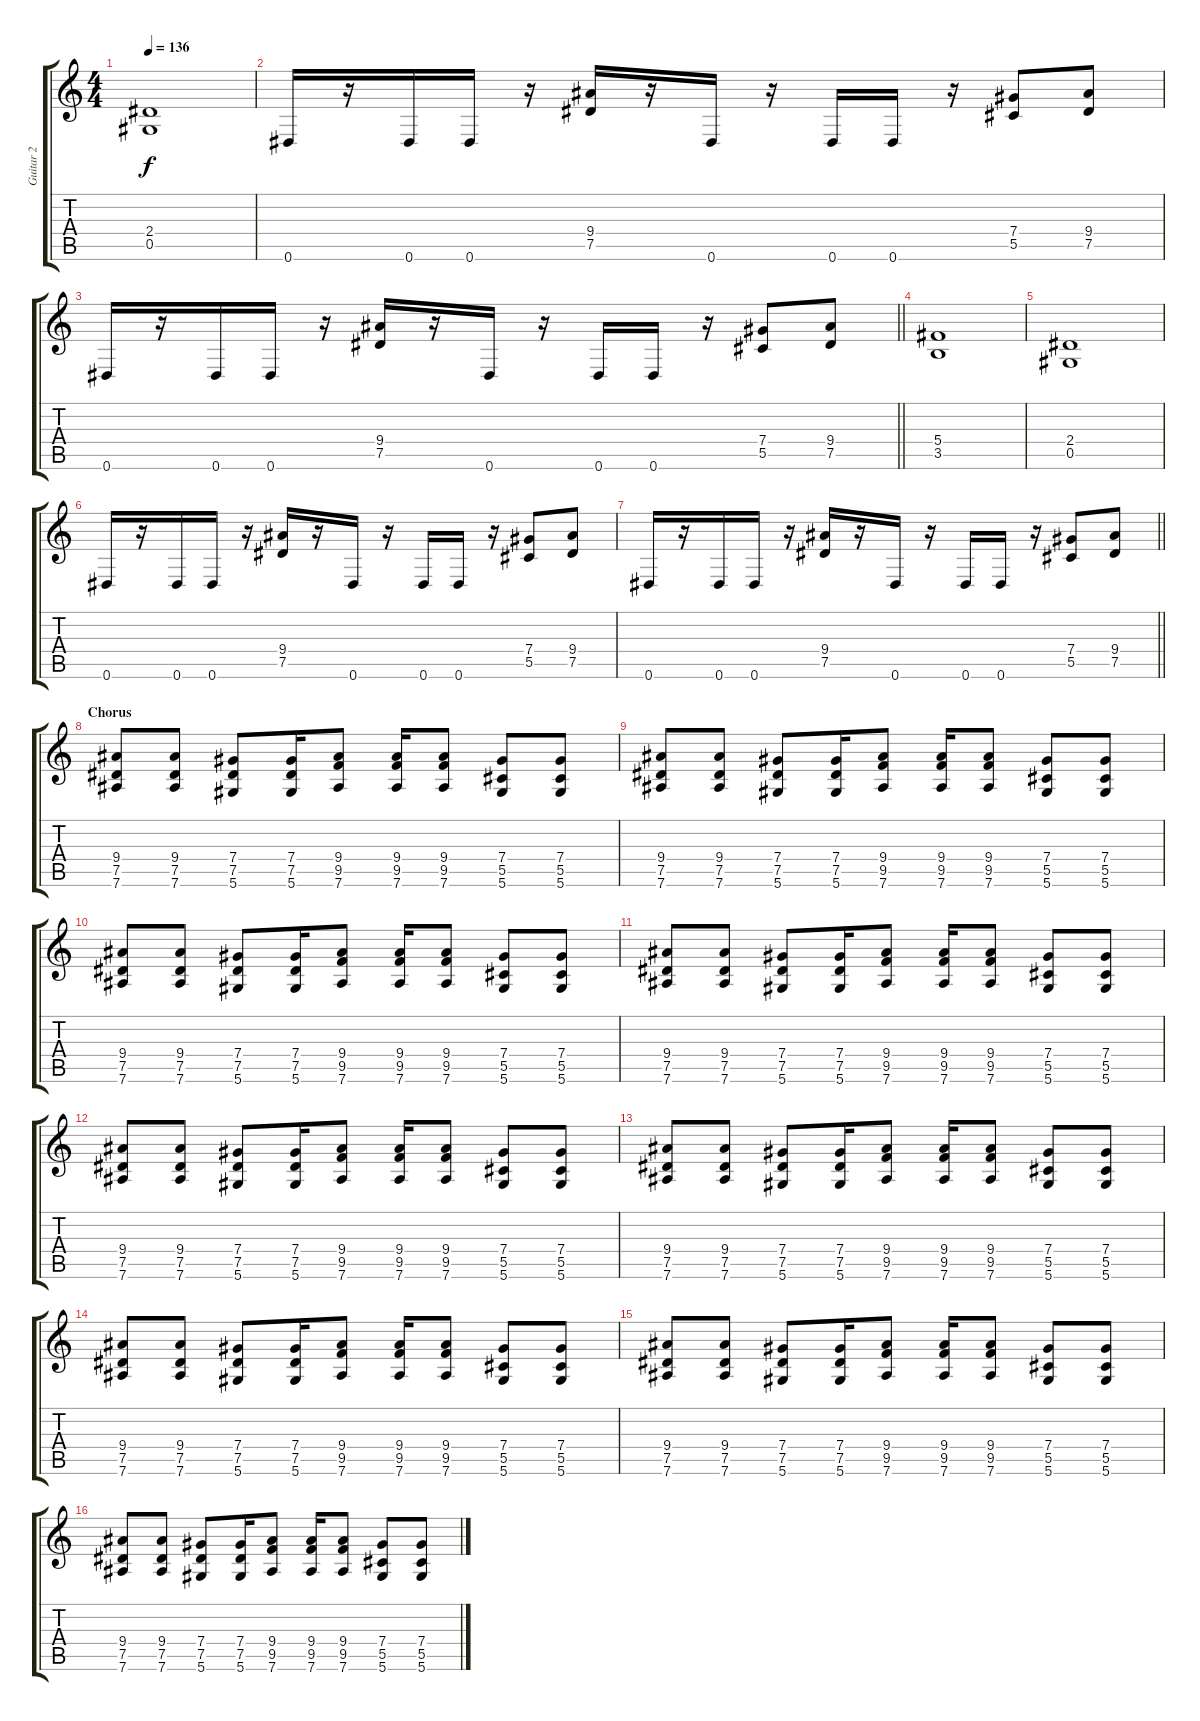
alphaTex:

\track ("Guitar 2" "Guitar 2") {instrument overdrivenguitar}
\staff {score tabs}
\tuning (Eb4 Bb3 Gb3 Db3 Ab2 Eb2) {hide}
\ts (4 4)
\tempo 136
\clef g2
\ks c
(2.4 0.5).1{dy f} |
0.6.16 r.16 0.6.16 0.6.16 r.16 (9.4 7.5).16 r.16 0.6.16 r.16 0.6.16 0.6.16 r.16 (7.4 5.5).8 (9.4 7.5).8 |
\barLineRight lightlight
0.6.16 r.16 0.6.16 0.6.16 r.16 (9.4 7.5).16 r.16 0.6.16 r.16 0.6.16 0.6.16 r.16 (7.4 5.5).8 (9.4 7.5).8 |
(5.4 3.5).1 |
(2.4 0.5).1 |
0.6.16 r.16 0.6.16 0.6.16 r.16 (9.4 7.5).16 r.16 0.6.16 r.16 0.6.16 0.6.16 r.16 (7.4 5.5).8 (9.4 7.5).8 |
\barLineRight lightlight
0.6.16 r.16 0.6.16 0.6.16 r.16 (9.4 7.5).16 r.16 0.6.16 r.16 0.6.16 0.6.16 r.16 (7.4 5.5).8 (9.4 7.5).8 |
\section ("" "Chorus")
(9.4 7.5 7.6).8 (9.4 7.5 7.6).8 (7.4 7.5 5.6).8 (7.4 7.5 5.6).16 (9.4 9.5 7.6).8 (9.4 9.5 7.6).16 (9.4 9.5 7.6).8 (7.4 5.5 5.6).8 (7.4 5.5 5.6).8 |
(9.4 7.5 7.6).8 (9.4 7.5 7.6).8 (7.4 7.5 5.6).8 (7.4 7.5 5.6).16 (9.4 9.5 7.6).8 (9.4 9.5 7.6).16 (9.4 9.5 7.6).8 (7.4 5.5 5.6).8 (7.4 5.5 5.6).8 |
(9.4 7.5 7.6).8 (9.4 7.5 7.6).8 (7.4 7.5 5.6).8 (7.4 7.5 5.6).16 (9.4 9.5 7.6).8 (9.4 9.5 7.6).16 (9.4 9.5 7.6).8 (7.4 5.5 5.6).8 (7.4 5.5 5.6).8 |
(9.4 7.5 7.6).8 (9.4 7.5 7.6).8 (7.4 7.5 5.6).8 (7.4 7.5 5.6).16 (9.4 9.5 7.6).8 (9.4 9.5 7.6).16 (9.4 9.5 7.6).8 (7.4 5.5 5.6).8 (7.4 5.5 5.6).8 |
(9.4 7.5 7.6).8 (9.4 7.5 7.6).8 (7.4 7.5 5.6).8 (7.4 7.5 5.6).16 (9.4 9.5 7.6).8 (9.4 9.5 7.6).16 (9.4 9.5 7.6).8 (7.4 5.5 5.6).8 (7.4 5.5 5.6).8 |
(9.4 7.5 7.6).8 (9.4 7.5 7.6).8 (7.4 7.5 5.6).8 (7.4 7.5 5.6).16 (9.4 9.5 7.6).8 (9.4 9.5 7.6).16 (9.4 9.5 7.6).8 (7.4 5.5 5.6).8 (7.4 5.5 5.6).8 |
(9.4 7.5 7.6).8 (9.4 7.5 7.6).8 (7.4 7.5 5.6).8 (7.4 7.5 5.6).16 (9.4 9.5 7.6).8 (9.4 9.5 7.6).16 (9.4 9.5 7.6).8 (7.4 5.5 5.6).8 (7.4 5.5 5.6).8 |
(9.4 7.5 7.6).8 (9.4 7.5 7.6).8 (7.4 7.5 5.6).8 (7.4 7.5 5.6).16 (9.4 9.5 7.6).8 (9.4 9.5 7.6).16 (9.4 9.5 7.6).8 (7.4 5.5 5.6).8 (7.4 5.5 5.6).8 |
(9.4 7.5 7.6).8 (9.4 7.5 7.6).8 (7.4 7.5 5.6).8 (7.4 7.5 5.6).16 (9.4 9.5 7.6).8 (9.4 9.5 7.6).16 (9.4 9.5 7.6).8 (7.4 5.5 5.6).8 (7.4 5.5 5.6).8
